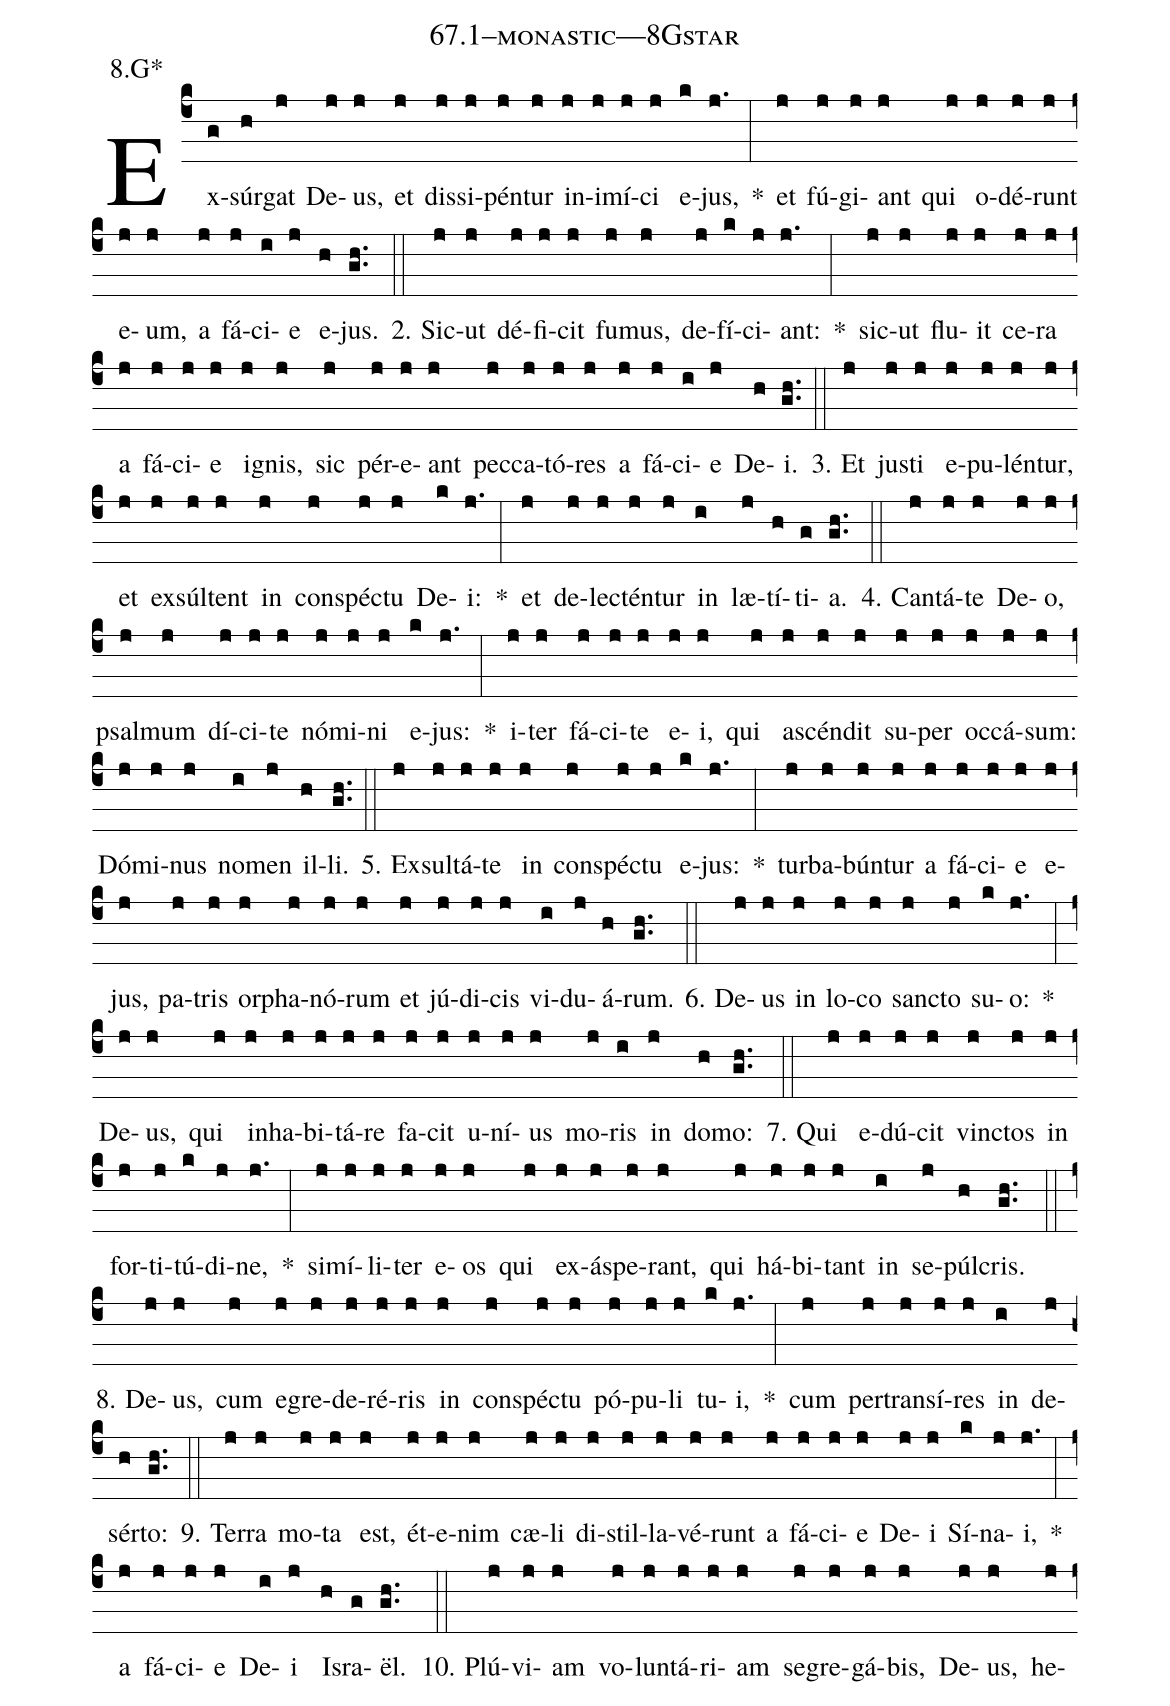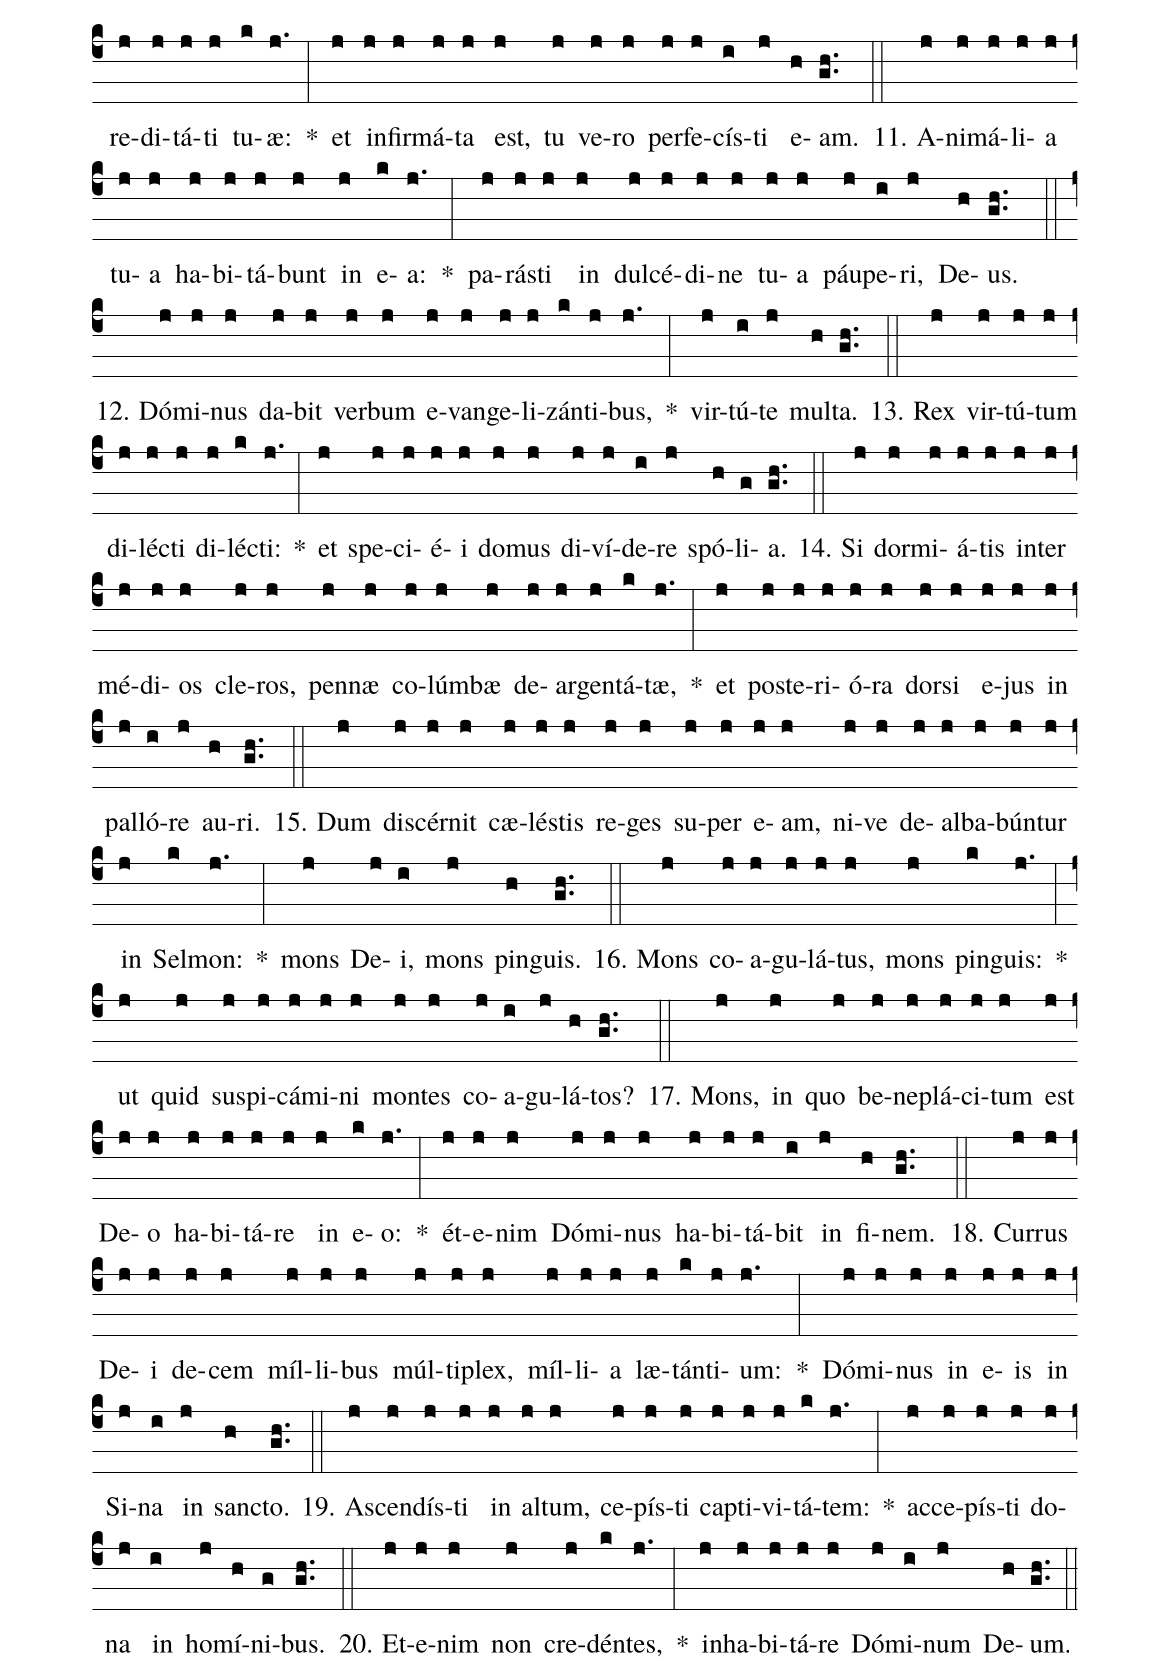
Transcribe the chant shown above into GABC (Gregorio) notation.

name: 67.1--monastic---8Gstar;
annotation: 8.G*;
%%
(c4)Ex(g)súr(h)gat(j) De(j)us,(j) et(j) dis(j)si(j)pén(j)tur(j) in(j)i(j)mí(j)ci(j) e(k)jus,(j.) *(:) et(j) fú(j)gi(j)ant(j) qui(j) o(j)dé(j)runt(j) e(j)um,(j) a(j) fá(j)ci(i)e(j) e(h)jus.(gh..) (::)
2. Sic(j)ut(j) dé(j)fi(j)cit(j) fu(j)mus,(j) de(j)fí(k)ci(j)ant:(j.) *(:) sic(j)ut(j) flu(j)it(j) ce(j)ra(j) a(j) fá(j)ci(j)e(j) i(j)gnis,(j) sic(j) pér(j)e(j)ant(j) pec(j)ca(j)tó(j)res(j) a(j) fá(j)ci(i)e(j) De(h)i.(gh..) (::)
3. Et(j) jus(j)ti(j) e(j)pu(j)lén(j)tur,(j) et(j) ex(j)súl(j)tent(j) in(j) con(j)spéc(j)tu(j) De(k)i:(j.) *(:) et(j) de(j)lec(j)tén(j)tur(j) in(i) læ(j)tí(h)ti(g)a.(gh..) (::)
4. Can(j)tá(j)te(j) De(j)o,(j) psal(j)mum(j) dí(j)ci(j)te(j) nó(j)mi(j)ni(j) e(k)jus:(j.) *(:) i(j)ter(j) fá(j)ci(j)te(j) e(j)i,(j) qui(j) a(j)scén(j)dit(j) su(j)per(j) oc(j)cá(j)sum:(j) Dó(j)mi(j)nus(j) no(i)men(j) il(h)li.(gh..) (::)
5. Ex(j)sul(j)tá(j)te(j) in(j) con(j)spéc(j)tu(j) e(k)jus:(j.) *(:) tur(j)ba(j)bún(j)tur(j) a(j) fá(j)ci(j)e(j) e(j)jus,(j) pa(j)tris(j) or(j)pha(j)nó(j)rum(j) et(j) jú(j)di(j)cis(j) vi(i)du(j)á(h)rum.(gh..) (::)
6. De(j)us(j) in(j) lo(j)co(j) sanc(j)to(j) su(k)o:(j.) *(:) De(j)us,(j) qui(j) in(j)ha(j)bi(j)tá(j)re(j) fa(j)cit(j) u(j)ní(j)us(j) mo(j)ris(i) in(j) do(h)mo:(gh..) (::)
7. Qui(j) e(j)dú(j)cit(j) vinc(j)tos(j) in(j) for(j)ti(j)tú(k)di(j)ne,(j.) *(:) si(j)mí(j)li(j)ter(j) e(j)os(j) qui(j) ex(j)ás(j)pe(j)rant,(j) qui(j) há(j)bi(j)tant(j) in(i) se(j)púl(h)cris.(gh..) (::)
8. De(j)us,(j) cum(j) e(j)gre(j)de(j)ré(j)ris(j) in(j) con(j)spéc(j)tu(j) pó(j)pu(j)li(j) tu(k)i,(j.) *(:) cum(j) per(j)trans(j)í(j)res(j) in(i) de(j)sér(h)to:(gh..) (::)
9. Ter(j)ra(j) mo(j)ta(j) est,(j) ét(j)e(j)nim(j) cæ(j)li(j) di(j)stil(j)la(j)vé(j)runt(j) a(j) fá(j)ci(j)e(j) De(j)i(j) Sí(k)na(j)i,(j.) *(:) a(j) fá(j)ci(j)e(j) De(i)i(j) Is(h)ra(g)ël.(gh..) (::)
10. Plú(j)vi(j)am(j) vo(j)lun(j)tá(j)ri(j)am(j) se(j)gre(j)gá(j)bis,(j) De(j)us,(j) he(j)re(j)di(j)tá(j)ti(j) tu(k)æ:(j.) *(:) et(j) in(j)fir(j)má(j)ta(j) est,(j) tu(j) ve(j)ro(j) per(j)fe(j)cís(i)ti(j) e(h)am.(gh..) (::)
11. A(j)ni(j)má(j)li(j)a(j) tu(j)a(j) ha(j)bi(j)tá(j)bunt(j) in(j) e(k)a:(j.) *(:) pa(j)rás(j)ti(j) in(j) dul(j)cé(j)di(j)ne(j) tu(j)a(j) páu(j)pe(i)ri,(j) De(h)us.(gh..) (::)
12. Dó(j)mi(j)nus(j) da(j)bit(j) ver(j)bum(j) e(j)van(j)ge(j)li(j)zán(k)ti(j)bus,(j.) *(:) vir(j)tú(i)te(j) mul(h)ta.(gh..) (::)
13. Rex(j) vir(j)tú(j)tum(j) di(j)léc(j)ti(j) di(j)léc(k)ti:(j.) *(:) et(j) spe(j)ci(j)é(j)i(j) do(j)mus(j) di(j)ví(j)de(i)re(j) spó(h)li(g)a.(gh..) (::)
14. Si(j) dor(j)mi(j)á(j)tis(j) in(j)ter(j) mé(j)di(j)os(j) cle(j)ros,(j) pen(j)næ(j) co(j)lúm(j)bæ(j) de(j)ar(j)gen(j)tá(k)tæ,(j.) *(:) et(j) post(j)e(j)ri(j)ó(j)ra(j) dor(j)si(j) e(j)jus(j) in(j) pal(j)ló(i)re(j) au(h)ri.(gh..) (::)
15. Dum(j) di(j)scér(j)nit(j) cæ(j)lés(j)tis(j) re(j)ges(j) su(j)per(j) e(j)am,(j) ni(j)ve(j) de(j)al(j)ba(j)bún(j)tur(j) in(j) Sel(k)mon:(j.) *(:) mons(j) De(j)i,(i) mons(j) pin(h)guis.(gh..) (::)
16. Mons(j) co(j)a(j)gu(j)lá(j)tus,(j) mons(j) pin(k)guis:(j.) *(:) ut(j) quid(j) su(j)spi(j)cá(j)mi(j)ni(j) mon(j)tes(j) co(j)a(i)gu(j)lá(h)tos?(gh..) (::)
17. Mons,(j) in(j) quo(j) be(j)ne(j)plá(j)ci(j)tum(j) est(j) De(j)o(j) ha(j)bi(j)tá(j)re(j) in(j) e(k)o:(j.) *(:) ét(j)e(j)nim(j) Dó(j)mi(j)nus(j) ha(j)bi(j)tá(j)bit(i) in(j) fi(h)nem.(gh..) (::)
18. Cur(j)rus(j) De(j)i(j) de(j)cem(j) míl(j)li(j)bus(j) múl(j)ti(j)plex,(j) míl(j)li(j)a(j) læ(j)tán(k)ti(j)um:(j.) *(:) Dó(j)mi(j)nus(j) in(j) e(j)is(j) in(j) Si(j)na(i) in(j) sanc(h)to.(gh..) (::)
19. A(j)scen(j)dís(j)ti(j) in(j) al(j)tum,(j) ce(j)pís(j)ti(j) cap(j)ti(j)vi(j)tá(k)tem:(j.) *(:) ac(j)ce(j)pís(j)ti(j) do(j)na(j) in(i) ho(j)mí(h)ni(g)bus.(gh..) (::)
20. Et(j)e(j)nim(j) non(j) cre(j)dén(k)tes,(j.) *(:) in(j)ha(j)bi(j)tá(j)re(j) Dó(j)mi(i)num(j) De(h)um.(gh..) (::)
